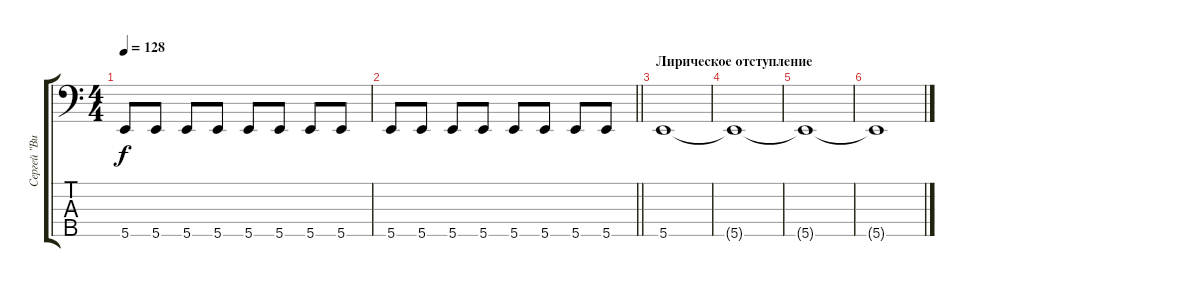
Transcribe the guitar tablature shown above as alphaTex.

\track ("Сергей \"Викинг\" Цаплин" "Сергей \"Ви") {instrument electricbassfinger}
\staff {score tabs}
\tuning (G2 D2 A1 E1 B0) {hide}
\ts (4 4)
\tempo 128
\clef f4
\ks c
5.5.8{dy f} 5.5.8 5.5.8 5.5.8 5.5.8 5.5.8 5.5.8 5.5.8 |
\barLineRight lightlight
5.5.8 5.5.8 5.5.8 5.5.8 5.5.8 5.5.8 5.5.8 5.5.8 |
\section ("" "Лирическое отступление")
5.5.1 |
5.5{t}.1 |
5.5{t}.1 |
5.5{t}.1
